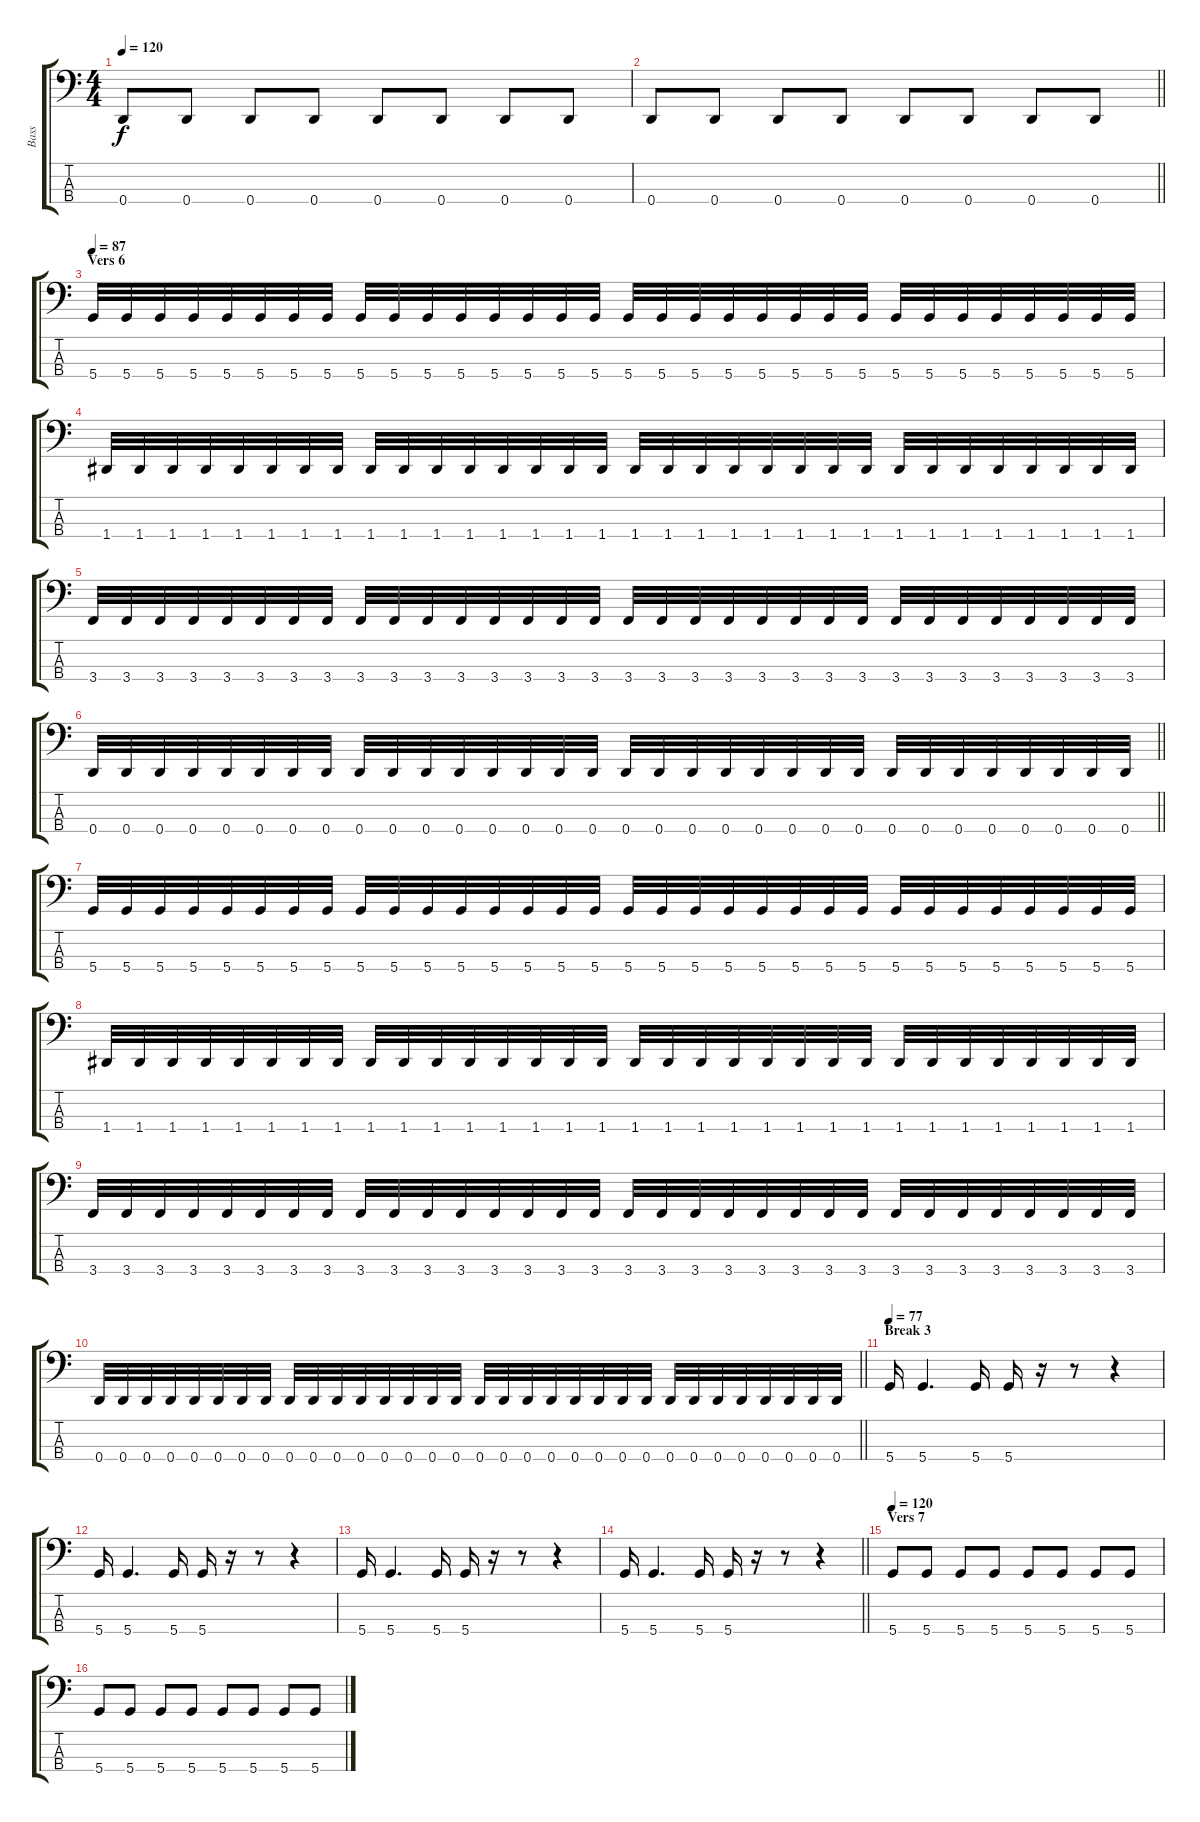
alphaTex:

\track ("Bass" "Bass") {instrument electricbasspick}
\staff {score tabs}
\tuning (F2 C2 G1 D1) {hide}
\ts (4 4)
\tempo 120
\clef f4
\ks c
0.4.8{dy f} 0.4.8 0.4.8 0.4.8 0.4.8 0.4.8 0.4.8 0.4.8 |
\barLineRight lightlight
0.4.8 0.4.8 0.4.8 0.4.8 0.4.8 0.4.8 0.4.8 0.4.8 |
\section ("" "Vers 6")
\tempo 87
5.4.32 5.4.32 5.4.32 5.4.32 5.4.32 5.4.32 5.4.32 5.4.32 5.4.32 5.4.32 5.4.32 5.4.32 5.4.32 5.4.32 5.4.32 5.4.32 5.4.32 5.4.32 5.4.32 5.4.32 5.4.32 5.4.32 5.4.32 5.4.32 5.4.32 5.4.32 5.4.32 5.4.32 5.4.32 5.4.32 5.4.32 5.4.32 |
1.4.32 1.4.32 1.4.32 1.4.32 1.4.32 1.4.32 1.4.32 1.4.32 1.4.32 1.4.32 1.4.32 1.4.32 1.4.32 1.4.32 1.4.32 1.4.32 1.4.32 1.4.32 1.4.32 1.4.32 1.4.32 1.4.32 1.4.32 1.4.32 1.4.32 1.4.32 1.4.32 1.4.32 1.4.32 1.4.32 1.4.32 1.4.32 |
3.4.32 3.4.32 3.4.32 3.4.32 3.4.32 3.4.32 3.4.32 3.4.32 3.4.32 3.4.32 3.4.32 3.4.32 3.4.32 3.4.32 3.4.32 3.4.32 3.4.32 3.4.32 3.4.32 3.4.32 3.4.32 3.4.32 3.4.32 3.4.32 3.4.32 3.4.32 3.4.32 3.4.32 3.4.32 3.4.32 3.4.32 3.4.32 |
\barLineRight lightlight
0.4.32 0.4.32 0.4.32 0.4.32 0.4.32 0.4.32 0.4.32 0.4.32 0.4.32 0.4.32 0.4.32 0.4.32 0.4.32 0.4.32 0.4.32 0.4.32 0.4.32 0.4.32 0.4.32 0.4.32 0.4.32 0.4.32 0.4.32 0.4.32 0.4.32 0.4.32 0.4.32 0.4.32 0.4.32 0.4.32 0.4.32 0.4.32 |
5.4.32 5.4.32 5.4.32 5.4.32 5.4.32 5.4.32 5.4.32 5.4.32 5.4.32 5.4.32 5.4.32 5.4.32 5.4.32 5.4.32 5.4.32 5.4.32 5.4.32 5.4.32 5.4.32 5.4.32 5.4.32 5.4.32 5.4.32 5.4.32 5.4.32 5.4.32 5.4.32 5.4.32 5.4.32 5.4.32 5.4.32 5.4.32 |
1.4.32 1.4.32 1.4.32 1.4.32 1.4.32 1.4.32 1.4.32 1.4.32 1.4.32 1.4.32 1.4.32 1.4.32 1.4.32 1.4.32 1.4.32 1.4.32 1.4.32 1.4.32 1.4.32 1.4.32 1.4.32 1.4.32 1.4.32 1.4.32 1.4.32 1.4.32 1.4.32 1.4.32 1.4.32 1.4.32 1.4.32 1.4.32 |
3.4.32 3.4.32 3.4.32 3.4.32 3.4.32 3.4.32 3.4.32 3.4.32 3.4.32 3.4.32 3.4.32 3.4.32 3.4.32 3.4.32 3.4.32 3.4.32 3.4.32 3.4.32 3.4.32 3.4.32 3.4.32 3.4.32 3.4.32 3.4.32 3.4.32 3.4.32 3.4.32 3.4.32 3.4.32 3.4.32 3.4.32 3.4.32 |
\barLineRight lightlight
0.4.32 0.4.32 0.4.32 0.4.32 0.4.32 0.4.32 0.4.32 0.4.32 0.4.32 0.4.32 0.4.32 0.4.32 0.4.32 0.4.32 0.4.32 0.4.32 0.4.32 0.4.32 0.4.32 0.4.32 0.4.32 0.4.32 0.4.32 0.4.32 0.4.32 0.4.32 0.4.32 0.4.32 0.4.32 0.4.32 0.4.32 0.4.32 |
\section ("" "Break 3")
\tempo 77
5.4.16 5.4.4{d} 5.4.16 5.4.16 r.16 r.8 r.4 |
5.4.16 5.4.4{d} 5.4.16 5.4.16 r.16 r.8 r.4 |
5.4.16 5.4.4{d} 5.4.16 5.4.16 r.16 r.8 r.4 |
\barLineRight lightlight
5.4.16 5.4.4{d} 5.4.16 5.4.16 r.16 r.8 r.4 |
\section ("" "Vers 7")
\tempo 120
5.4.8 5.4.8 5.4.8 5.4.8 5.4.8 5.4.8 5.4.8 5.4.8 |
5.4.8 5.4.8 5.4.8 5.4.8 5.4.8 5.4.8 5.4.8 5.4.8
